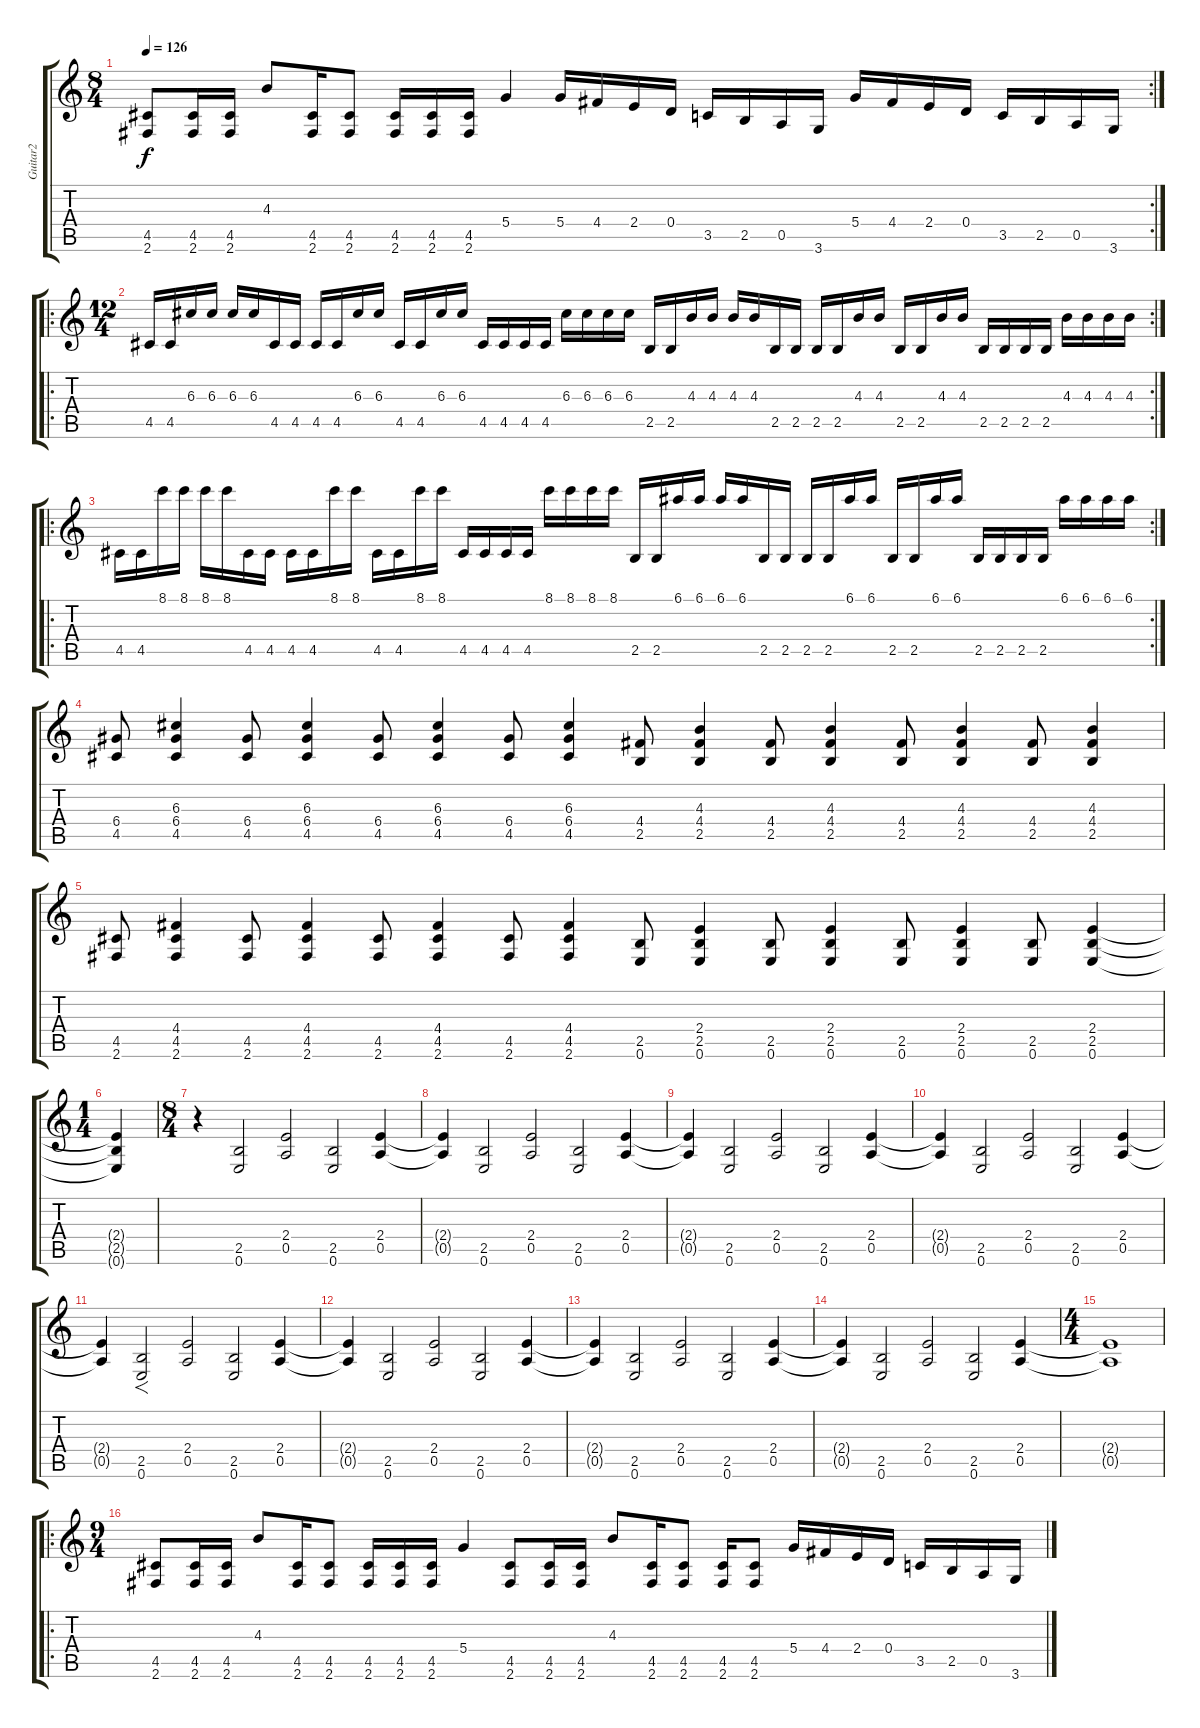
\track ("Guitar2" "Guitar2") {instrument distortionguitar}
\staff {score tabs}
\tuning (E4 B3 G3 D3 A2 E2) {hide}
\rc 2
\ts (8 4)
\tempo 126
\clef g2
\ks c
(4.5 2.6).8{dy f} (4.5 2.6).16 (4.5 2.6).16 4.3.8 (4.5 2.6).16 (4.5 2.6).8 (4.5 2.6).16 (4.5 2.6).16 (4.5 2.6).16 5.4.4 5.4.16 4.4.16 2.4.16 0.4.16 3.5.16 2.5.16 0.5.16 3.6.16 5.4.16 4.4.16 2.4.16 0.4.16 3.5.16 2.5.16 0.5.16 3.6.16 |
\ro
\rc 2
\ts (12 4)
4.5.16 4.5.16 6.3.16 6.3.16 6.3.16 6.3.16 4.5.16 4.5.16 4.5.16 4.5.16 6.3.16 6.3.16 4.5.16 4.5.16 6.3.16 6.3.16 4.5.16 4.5.16 4.5.16 4.5.16 6.3.16 6.3.16 6.3.16 6.3.16 2.5.16 2.5.16 4.3.16 4.3.16 4.3.16 4.3.16 2.5.16 2.5.16 2.5.16 2.5.16 4.3.16 4.3.16 2.5.16 2.5.16 4.3.16 4.3.16 2.5.16 2.5.16 2.5.16 2.5.16 4.3.16 4.3.16 4.3.16 4.3.16 |
\ro
\rc 2
4.5.16 4.5.16 8.1.16 8.1.16 8.1.16 8.1.16 4.5.16 4.5.16 4.5.16 4.5.16 8.1.16 8.1.16 4.5.16 4.5.16 8.1.16 8.1.16 4.5.16 4.5.16 4.5.16 4.5.16 8.1.16 8.1.16 8.1.16 8.1.16 2.5.16 2.5.16 6.1.16 6.1.16 6.1.16 6.1.16 2.5.16 2.5.16 2.5.16 2.5.16 6.1.16 6.1.16 2.5.16 2.5.16 6.1.16 6.1.16 2.5.16 2.5.16 2.5.16 2.5.16 6.1.16 6.1.16 6.1.16 6.1.16 |
(6.4 4.5).8 (6.3 6.4 4.5).4 (6.4 4.5).8 (6.3 6.4 4.5).4 (6.4 4.5).8 (6.3 6.4 4.5).4 (6.4 4.5).8 (6.3 6.4 4.5).4 (4.4 2.5).8 (4.3 4.4 2.5).4 (4.4 2.5).8 (4.3 4.4 2.5).4 (4.4 2.5).8 (4.3 4.4 2.5).4 (4.4 2.5).8 (4.3 4.4 2.5).4 |
(4.5 2.6).8 (4.4 4.5 2.6).4 (4.5 2.6).8 (4.4 4.5 2.6).4 (4.5 2.6).8 (4.4 4.5 2.6).4 (4.5 2.6).8 (4.4 4.5 2.6).4 (2.5 0.6).8 (2.4 2.5 0.6).4 (2.5 0.6).8 (2.4 2.5 0.6).4 (2.5 0.6).8 (2.4 2.5 0.6).4 (2.5 0.6).8 (2.4 2.5 0.6).4 |
\ts (1 4)
(2.4{t} 2.5{t} 0.6{t}).4 |
\ts (8 4)
r.4{instrument electricguitarclean} (2.5 0.6).2 (2.4 0.5).2 (2.5 0.6).2 (2.4 0.5).4 |
(2.4{t} 0.5{t}).4{instrument electricguitarclean} (2.5 0.6).2 (2.4 0.5).2 (2.5 0.6).2 (2.4 0.5).4 |
(2.4{t} 0.5{t}).4{instrument electricguitarclean} (2.5 0.6).2 (2.4 0.5).2 (2.5 0.6).2 (2.4 0.5).4 |
(2.4{t} 0.5{t}).4{instrument electricguitarclean} (2.5 0.6).2 (2.4 0.5).2 (2.5 0.6).2 (2.4 0.5).4 |
(2.4{t} 0.5{t}).4{instrument distortionguitar} (2.5 0.6).2{f} (2.4 0.5).2 (2.5 0.6).2 (2.4 0.5).4 |
(2.4{t} 0.5{t}).4{instrument distortionguitar} (2.5 0.6).2 (2.4 0.5).2 (2.5 0.6).2 (2.4 0.5).4 |
(2.4{t} 0.5{t}).4{instrument distortionguitar} (2.5 0.6).2 (2.4 0.5).2 (2.5 0.6).2 (2.4 0.5).4 |
(2.4{t} 0.5{t}).4{instrument distortionguitar} (2.5 0.6).2 (2.4 0.5).2 (2.5 0.6).2 (2.4 0.5).4 |
\ts (4 4)
(2.4{t} 0.5{t}).1 |
\ro
\ts (9 4)
(4.5 2.6).8 (4.5 2.6).16 (4.5 2.6).16 4.3.8 (4.5 2.6).16 (4.5 2.6).8 (4.5 2.6).16 (4.5 2.6).16 (4.5 2.6).16 5.4.4 (4.5 2.6).8 (4.5 2.6).16 (4.5 2.6).16 4.3.8 (4.5 2.6).16 (4.5 2.6).8 (4.5 2.6).16 (4.5 2.6).8 5.4.16 4.4.16 2.4.16 0.4.16 3.5.16 2.5.16 0.5.16 3.6.16
